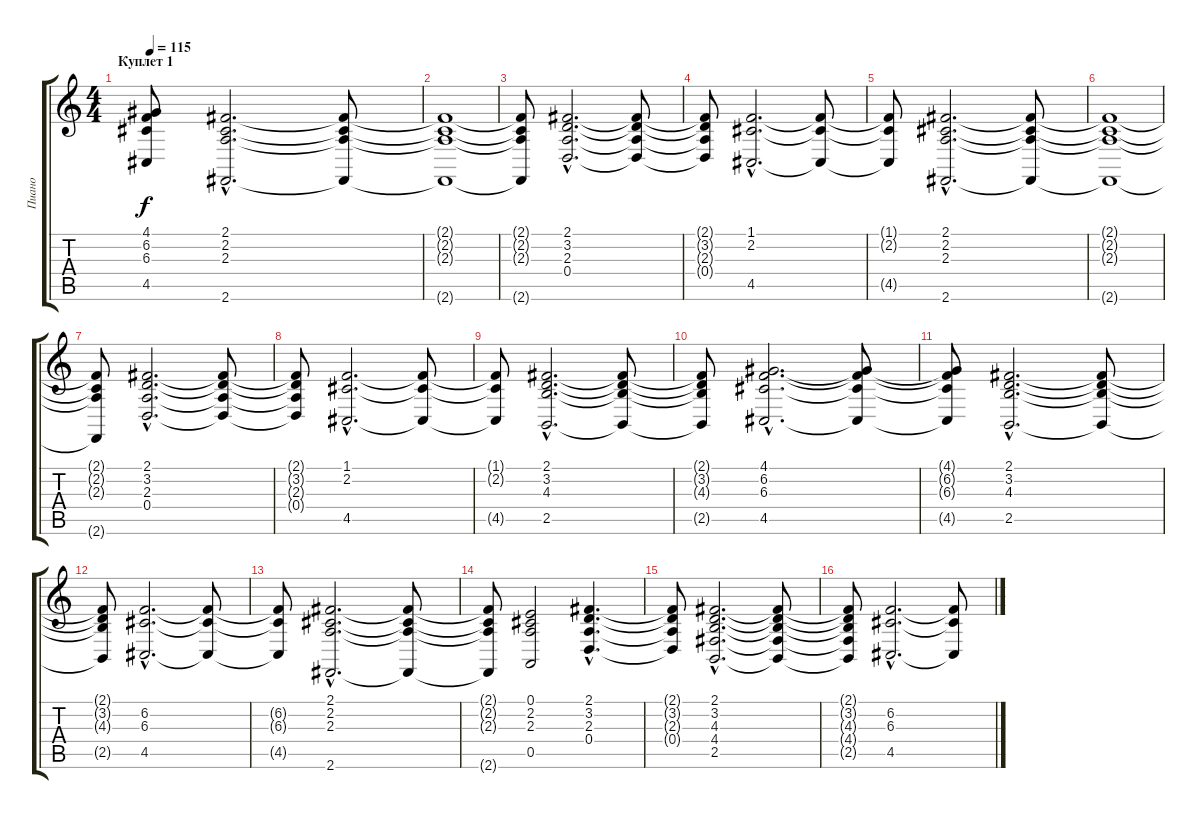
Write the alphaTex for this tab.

\track ("Пиано" "Пиано") {instrument honkytonkpiano}
\staff {score tabs}
\tuning (E4 B3 G3 D3 A2 E2) {hide}
\ts (4 4)
\section ("" "Куплет 1")
\tempo 115
\clef g2
\ks c
(4.1{t} 6.2{t} 6.3{t} 4.5{t}).8{dy f} (2.1{hac} 2.2{hac} 2.3{hac} 2.6{hac}).2{d} (2.1{t} 2.2{t} 2.3{t} 2.6{t}).8 |
(2.1{t} 2.2{t} 2.3{t} 2.6{t}).1 |
(2.1{t} 2.2{t} 2.3{t} 2.6{t}).8 (2.1{hac} 3.2{hac} 2.3{hac} 0.4{hac}).2{d} (2.1{t} 3.2{t} 2.3{t} 0.4{t}).8 |
(2.1{t} 3.2{t} 2.3{t} 0.4{t}).8 (1.1{hac} 2.2{hac} 4.5{hac}).2{d} (1.1{t} 2.2{t} 4.5{t}).8 |
(1.1{t} 2.2{t} 4.5{t}).8 (2.1{hac} 2.2{hac} 2.3{hac} 2.6{hac}).2{d} (2.1{t} 2.2{t} 2.3{t} 2.6{t}).8 |
(2.1{t} 2.2{t} 2.3{t} 2.6{t}).1 |
(2.1{t} 2.2{t} 2.3{t} 2.6{t}).8 (2.1{hac} 3.2{hac} 2.3{hac} 0.4{hac}).2{d} (2.1{t} 3.2{t} 2.3{t} 0.4{t}).8 |
(2.1{t} 3.2{t} 2.3{t} 0.4{t}).8 (1.1{hac} 2.2{hac} 4.5{hac}).2{d} (1.1{t} 2.2{t} 4.5{t}).8 |
(1.1{t} 2.2{t} 4.5{t}).8 (2.1{hac} 3.2{hac} 4.3{hac} 2.5{hac}).2{d} (2.1{t} 3.2{t} 4.3{t} 2.5{t}).8 |
(2.1{t} 3.2{t} 4.3{t} 2.5{t}).8 (4.1{hac} 6.2{hac} 6.3{hac} 4.5{hac}).2{d} (4.1{t} 6.2{t} 6.3{t} 4.5{t}).8 |
(4.1{t} 6.2{t} 6.3{t} 4.5{t}).8 (2.1{hac} 3.2{hac} 4.3{hac} 2.5{hac}).2{d} (2.1{t} 3.2{t} 4.3{t} 2.5{t}).8 |
(2.1{t} 3.2{t} 4.3{t} 2.5{t}).8 (6.2{hac} 6.3{hac} 4.5{hac}).2{d} (6.2{t} 6.3{t} 4.5{t}).8 |
(6.2{t} 6.3{t} 4.5{t}).8 (2.1{hac} 2.2{hac} 2.3{hac} 2.6{hac}).2{d} (2.1{t} 2.2{t} 2.3{t} 2.6{t}).8 |
(2.1{t} 2.2{t} 2.3{t} 2.6{t}).8 (0.1 2.2 2.3 0.5).2 (2.1{hac} 3.2{hac} 2.3{hac} 0.4{hac}).4{d} |
(2.1{t} 3.2{t} 2.3{t} 0.4{t}).8 (2.1{hac} 3.2{hac} 4.3{hac} 4.4{hac} 2.5{hac}).2{d} (2.1{t} 3.2{t} 4.3{t} 4.4{t} 2.5{t}).8 |
(2.1{t} 3.2{t} 4.3{t} 4.4{t} 2.5{t}).8 (6.2{hac} 6.3{hac} 4.5{hac}).2{d} (6.2{t} 6.3{t} 4.5{t}).8
